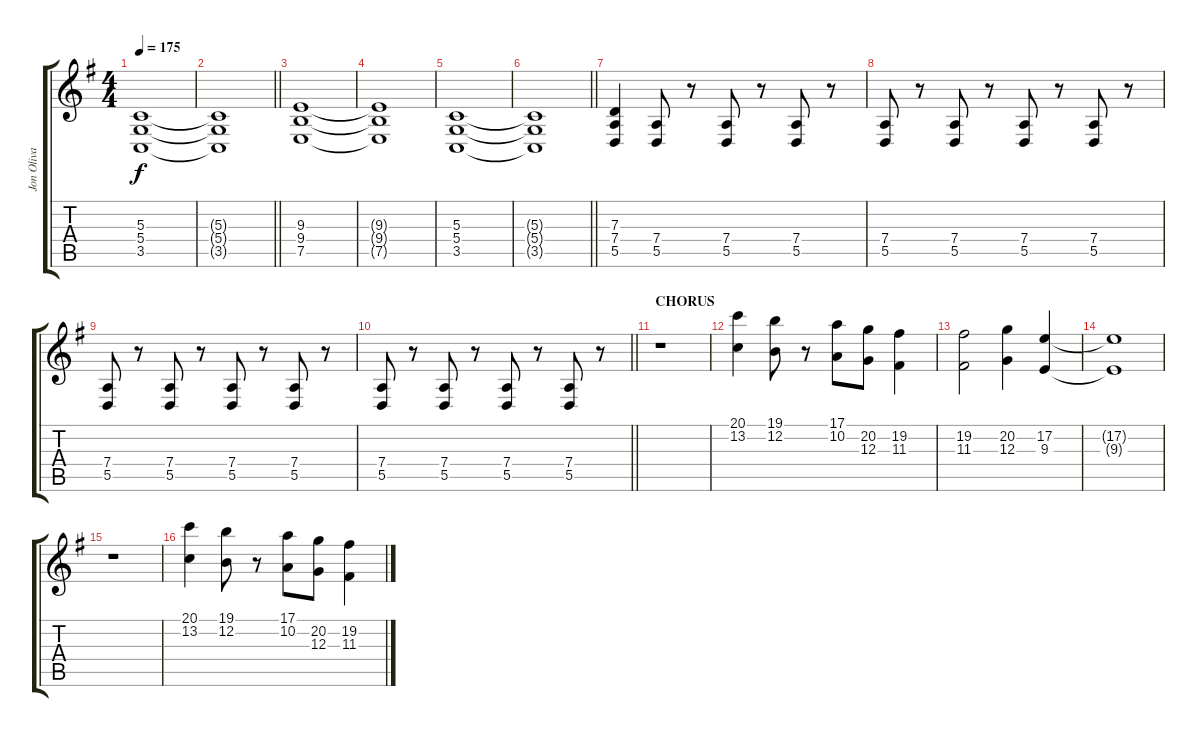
\track ("Jon Oliva kb2" "Jon Oliva ") {instrument stringensemble1}
\staff {score tabs}
\tuning (E4 B3 G3 D3 A2 E2) {hide}
\ts (4 4)
\tempo 175
\clef g2
\ks eminor
(5.3 5.4 3.5).1{dy f} |
\barLineRight lightlight
(5.3{t} 5.4{t} 3.5{t}).1 |
(9.3 9.4 7.5).1 |
(9.3{t} 9.4{t} 7.5{t}).1 |
(5.3 5.4 3.5).1 |
\barLineRight lightlight
(5.3{t} 5.4{t} 3.5{t}).1 |
(7.3 7.4 5.5).4 (7.4 5.5).8 r.8 (7.4 5.5).8 r.8 (7.4 5.5).8 r.8 |
(7.4 5.5).8 r.8 (7.4 5.5).8 r.8 (7.4 5.5).8 r.8 (7.4 5.5).8 r.8 |
(7.4 5.5).8 r.8 (7.4 5.5).8 r.8 (7.4 5.5).8 r.8 (7.4 5.5).8 r.8 |
\barLineRight lightlight
(7.4 5.5).8 r.8 (7.4 5.5).8 r.8 (7.4 5.5).8 r.8 (7.4 5.5).8 r.8 |
\section ("" "CHORUS")
r.1 |
(20.1 13.2).4 (19.1 12.2).8 r.8 (17.1 10.2).8 (20.2 12.3).8 (19.2 11.3).4 |
(19.2 11.3).2 (20.2 12.3).4 (17.2 9.3).4 |
(17.2{t} 9.3{t}).1 |
r.1 |
(20.1 13.2).4 (19.1 12.2).8 r.8 (17.1 10.2).8 (20.2 12.3).8 (19.2 11.3).4
